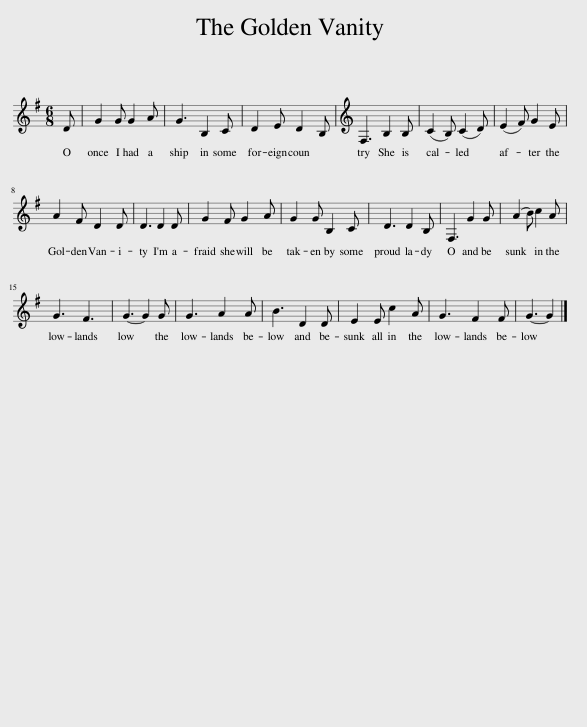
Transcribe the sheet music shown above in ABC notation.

X:1
L:1/8
M:6/8
I:linebreak $
K:G
V:1 treble
V:1
 D | G2 G G2 A | G3 B,2 C | D2 E D2 B, | F,3 B,2 B, | %5
 (C2 B,) (C2 D) | (E2 F) G2 E |$ A2 F D2 D | D3 D2 D | G2 F G2 A | %10
 G2 G B,2 C | D3 D2 B, | F,3 G2 G | (A2 B) c2 A |$ G3 F3 | %15
 G3- G2 G | G3 A2 A | B3 D2 D | E2 E c2 A | G3 F2 F | %20
 G3- G2 |] %21
